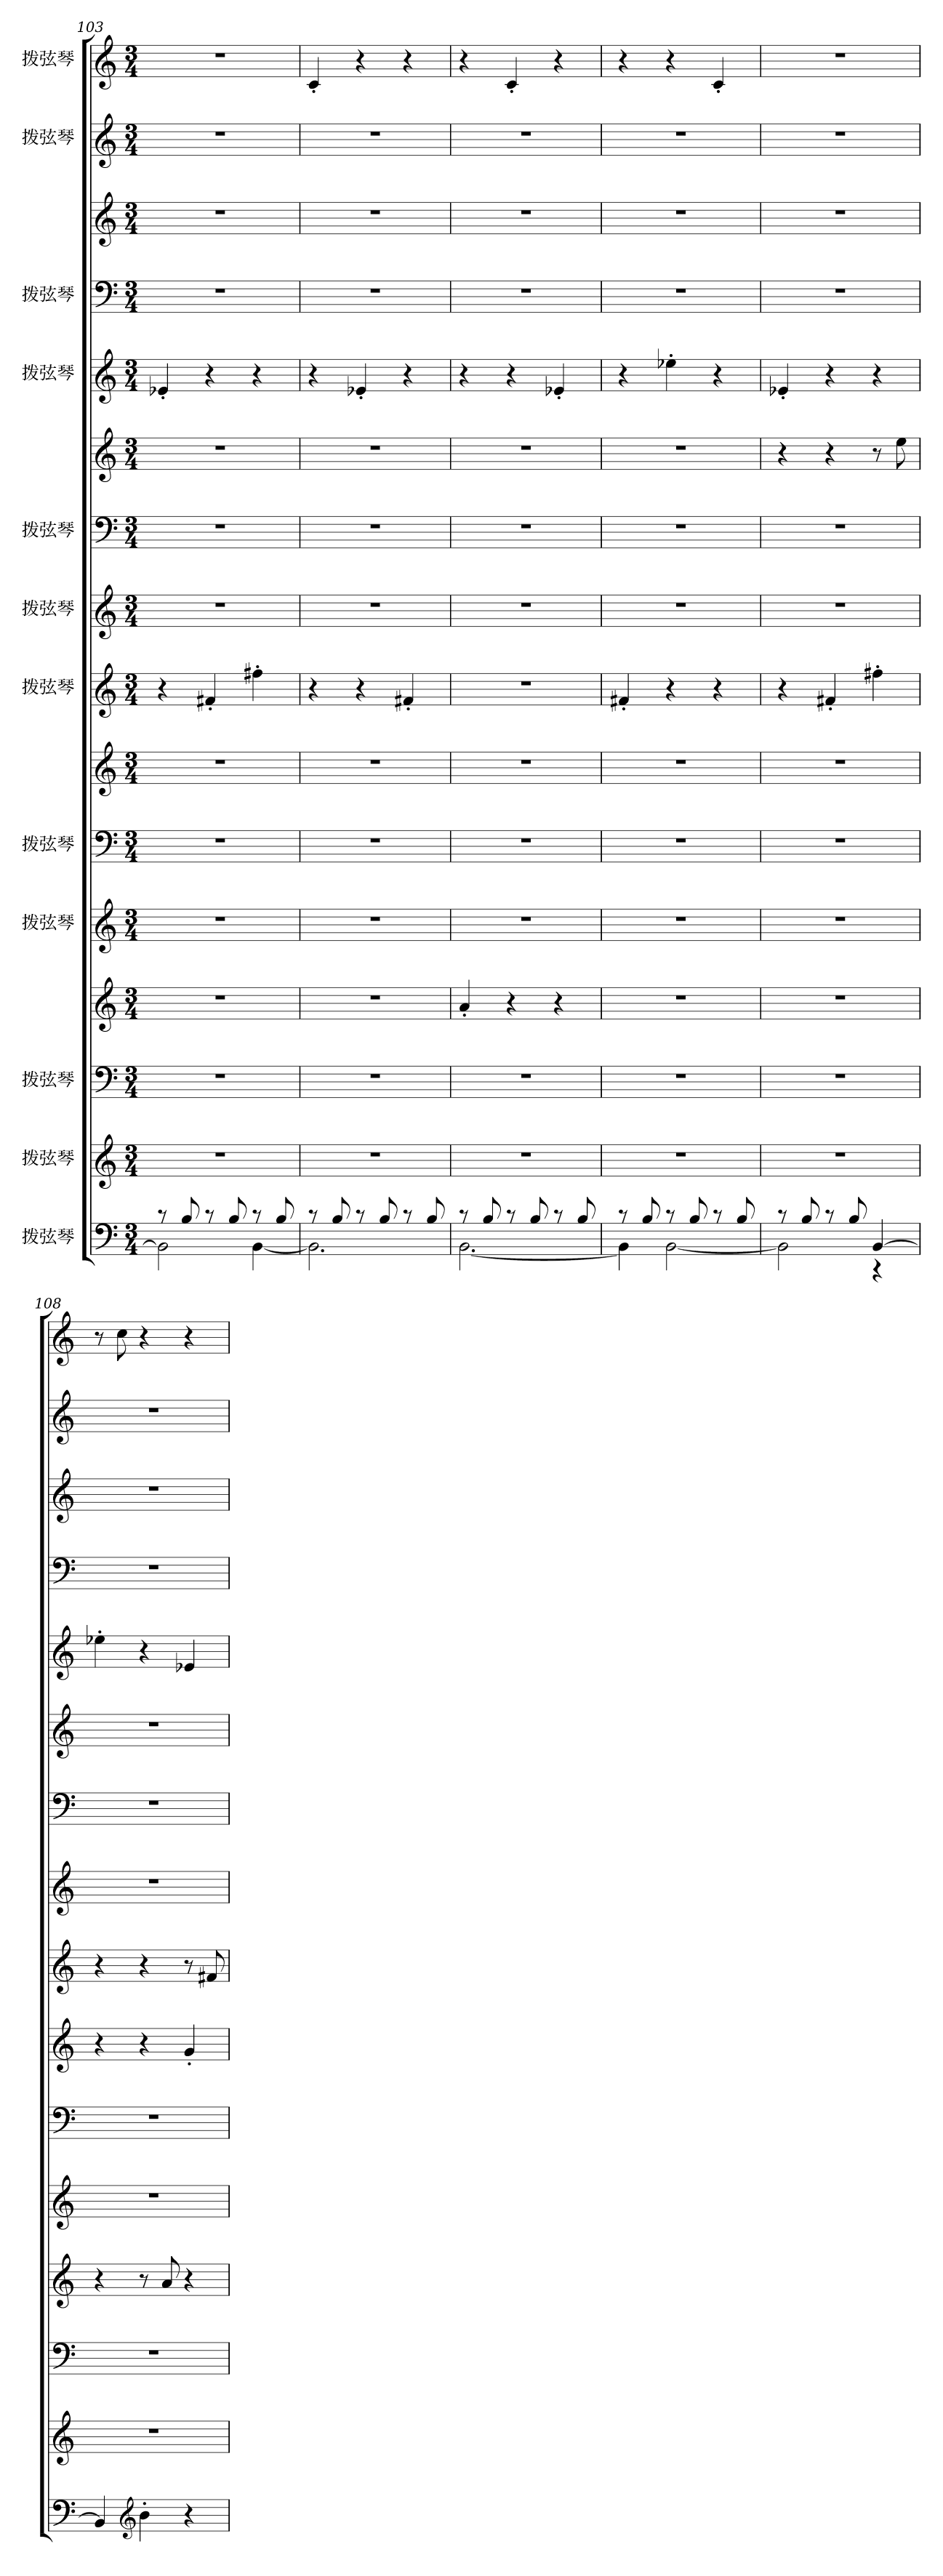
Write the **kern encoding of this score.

**kern	**kern	**kern	**kern	**kern	**kern	**kern	**kern	**kern	**kern	**kern	**kern	**kern	**kern	**kern	**kern
*part12	*part11	*part10	*part10	*part9	*part8	*part8	*part7	*part6	*part5	*part5	*part4	*part3	*part3	*part2	*part1
*staff16	*staff15	*staff14	*staff13	*staff12	*staff11	*staff10	*staff9	*staff8	*staff7	*staff6	*staff5	*staff4	*staff3	*staff2	*staff1
*I"拨弦琴	*I"拨弦琴	*I"拨弦琴	*	*I"拨弦琴	*I"拨弦琴	*	*I"拨弦琴	*I"拨弦琴	*I"拨弦琴	*	*I"拨弦琴	*I"拨弦琴	*	*I"拨弦琴	*I"拨弦琴
!!LO:PB:g=z
*clefF4	*clefG2	*clefF4	*clefG2	*clefG2	*clefF4	*clefG2	*clefG2	*clefG2	*clefF4	*clefG2	*clefG2	*clefF4	*clefG2	*clefG2	*clefG2
*k[]	*k[]	*k[]	*k[]	*k[]	*k[]	*k[]	*k[]	*k[]	*k[]	*k[]	*k[]	*k[]	*k[]	*k[]	*k[]
*M3/4	*M3/4	*M3/4	*M3/4	*M3/4	*M3/4	*M3/4	*M3/4	*M3/4	*M3/4	*M3/4	*M3/4	*M3/4	*M3/4	*M3/4	*M3/4
=103	=103	=103	=103	=103	=103	=103	=103	=103	=103	=103	=103	=103	=103	=103	=103
*^	*	*	*	*	*	*	*	*	*	*	*	*	*	*	*
8r	2BB\]	2.r	2.r	2.r	2.r	2.r	2.r	4r	2.r	2.r	2.r	4e-X'/	2.r	2.r	2.r	2.r
8B/	.	.	.	.	.	.	.	.	.	.	.	.	.	.	.	.
8r	.	.	.	.	.	.	.	4f#X'/	.	.	.	4r	.	.	.	.
8B/	.	.	.	.	.	.	.	.	.	.	.	.	.	.	.	.
8r	[4BB\	.	.	.	.	.	.	4ff#X'\	.	.	.	4r	.	.	.	.
8B/	.	.	.	.	.	.	.	.	.	.	.	.	.	.	.	.
=104	=104	=104	=104	=104	=104	=104	=104	=104	=104	=104	=104	=104	=104	=104	=104	=104
8r	2.BB\]	2.r	2.r	2.r	2.r	2.r	2.r	4r	2.r	2.r	2.r	4r	2.r	2.r	2.r	4c'/
8B/	.	.	.	.	.	.	.	.	.	.	.	.	.	.	.	.
8r	.	.	.	.	.	.	.	4r	.	.	.	4e-X'/	.	.	.	4r
8B/	.	.	.	.	.	.	.	.	.	.	.	.	.	.	.	.
8r	.	.	.	.	.	.	.	4f#X'/	.	.	.	4r	.	.	.	4r
8B/	.	.	.	.	.	.	.	.	.	.	.	.	.	.	.	.
=105	=105	=105	=105	=105	=105	=105	=105	=105	=105	=105	=105	=105	=105	=105	=105	=105
8r	[2.BB\	2.r	2.r	4a'/	2.r	2.r	2.r	2.r	2.r	2.r	2.r	4r	2.r	2.r	2.r	4r
8B/	.	.	.	.	.	.	.	.	.	.	.	.	.	.	.	.
8r	.	.	.	4r	.	.	.	.	.	.	.	4r	.	.	.	4c'/
8B/	.	.	.	.	.	.	.	.	.	.	.	.	.	.	.	.
8r	.	.	.	4r	.	.	.	.	.	.	.	4e-X'/	.	.	.	4r
8B/	.	.	.	.	.	.	.	.	.	.	.	.	.	.	.	.
=106	=106	=106	=106	=106	=106	=106	=106	=106	=106	=106	=106	=106	=106	=106	=106	=106
8r	4BB\]	2.r	2.r	2.r	2.r	2.r	2.r	4f#X'/	2.r	2.r	2.r	4r	2.r	2.r	2.r	4r
8B/	.	.	.	.	.	.	.	.	.	.	.	.	.	.	.	.
8r	[2BB\	.	.	.	.	.	.	4r	.	.	.	4ee-X'\	.	.	.	4r
8B/	.	.	.	.	.	.	.	.	.	.	.	.	.	.	.	.
8r	.	.	.	.	.	.	.	4r	.	.	.	4r	.	.	.	4c'/
8B/	.	.	.	.	.	.	.	.	.	.	.	.	.	.	.	.
=107	=107	=107	=107	=107	=107	=107	=107	=107	=107	=107	=107	=107	=107	=107	=107	=107
8r	2BB\]	2.r	2.r	2.r	2.r	2.r	2.r	4r	2.r	2.r	4r	4e-X'/	2.r	2.r	2.r	2.r
8B/	.	.	.	.	.	.	.	.	.	.	.	.	.	.	.	.
8r	.	.	.	.	.	.	.	4f#X'/	.	.	4r	4r	.	.	.	.
8B/	.	.	.	.	.	.	.	.	.	.	.	.	.	.	.	.
[4BB/	4r	.	.	.	.	.	.	4ff#X'\	.	.	8r	4r	.	.	.	.
.	.	.	.	.	.	.	.	.	.	.	8ee\	.	.	.	.	.
*v	*v	*	*	*	*	*	*	*	*	*	*	*	*	*	*	*
!!LO:PB:g=z
=108	=108	=108	=108	=108	=108	=108	=108	=108	=108	=108	=108	=108	=108	=108	=108
4BB/]	2.r	2.r	4r	2.r	2.r	4r	4r	2.r	2.r	2.r	4ee-X'\	2.r	2.r	2.r	8r
.	.	.	.	.	.	.	.	.	.	.	.	.	.	.	8cc\
*clefG2	*	*	*	*	*	*	*	*	*	*	*	*	*	*	*
4b'\	.	.	8r	.	.	4r	4r	.	.	.	4r	.	.	.	4r
.	.	.	8a/	.	.	.	.	.	.	.	.	.	.	.	.
4r	.	.	4r	.	.	4g'/	8r	.	.	.	4e-X/	.	.	.	4r
.	.	.	.	.	.	.	8f#X/	.	.	.	.	.	.	.	.
=	=	=	=	=	=	=	=	=	=	=	=	=	=	=	=
*-	*-	*-	*-	*-	*-	*-	*-	*-	*-	*-	*-	*-	*-	*-	*-
